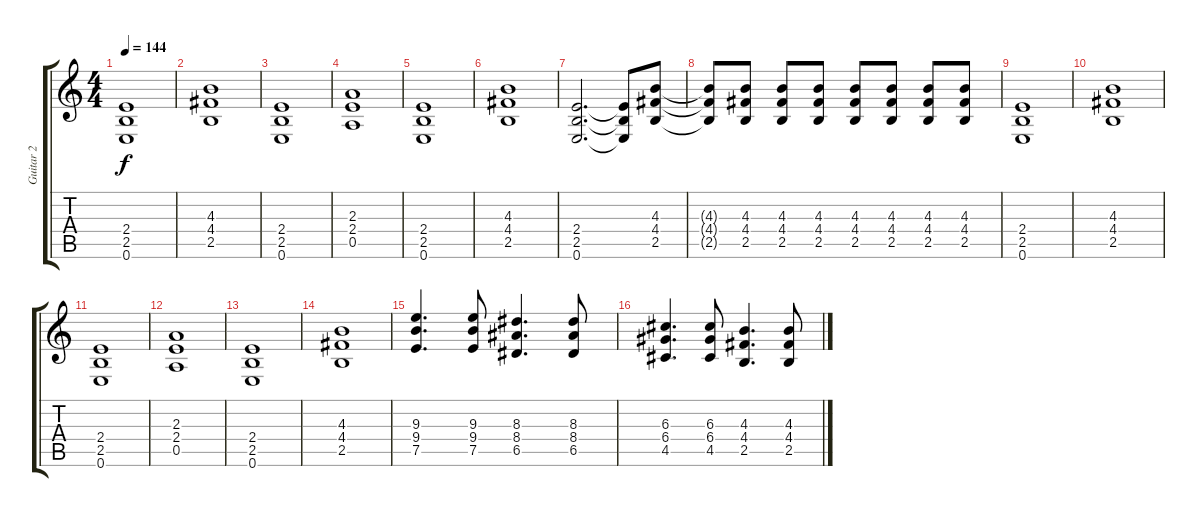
\track ("Guitar 2" "Guitar 2") {instrument distortionguitar}
\staff {score tabs}
\tuning (E4 B3 G3 D3 A2 E2) {hide}
\ts (4 4)
\tempo 144
\clef g2
\ks c
(2.4 2.5 0.6).1{dy f} |
(4.3 4.4 2.5).1 |
(2.4 2.5 0.6).1 |
(2.3 2.4 0.5).1 |
(2.4 2.5 0.6).1 |
(4.3 4.4 2.5).1 |
(2.4 2.5 0.6).2{d} (2.4{t} 2.5{t} 0.6{t}).8 (4.3 4.4 2.5).8 |
(4.3{t} 4.4{t} 2.5{t}).8 (4.3 4.4 2.5).8 (4.3 4.4 2.5).8 (4.3 4.4 2.5).8 (4.3 4.4 2.5).8 (4.3 4.4 2.5).8 (4.3 4.4 2.5).8 (4.3 4.4 2.5).8 |
(2.4 2.5 0.6).1 |
(4.3 4.4 2.5).1 |
(2.4 2.5 0.6).1 |
(2.3 2.4 0.5).1 |
(2.4 2.5 0.6).1 |
(4.3 4.4 2.5).1 |
(9.3 9.4 7.5).4{d} (9.3 9.4 7.5).8 (8.3 8.4 6.5).4{d} (8.3 8.4 6.5).8 |
(6.3 6.4 4.5).4{d} (6.3 6.4 4.5).8 (4.3 4.4 2.5).4{d} (4.3 4.4 2.5).8
